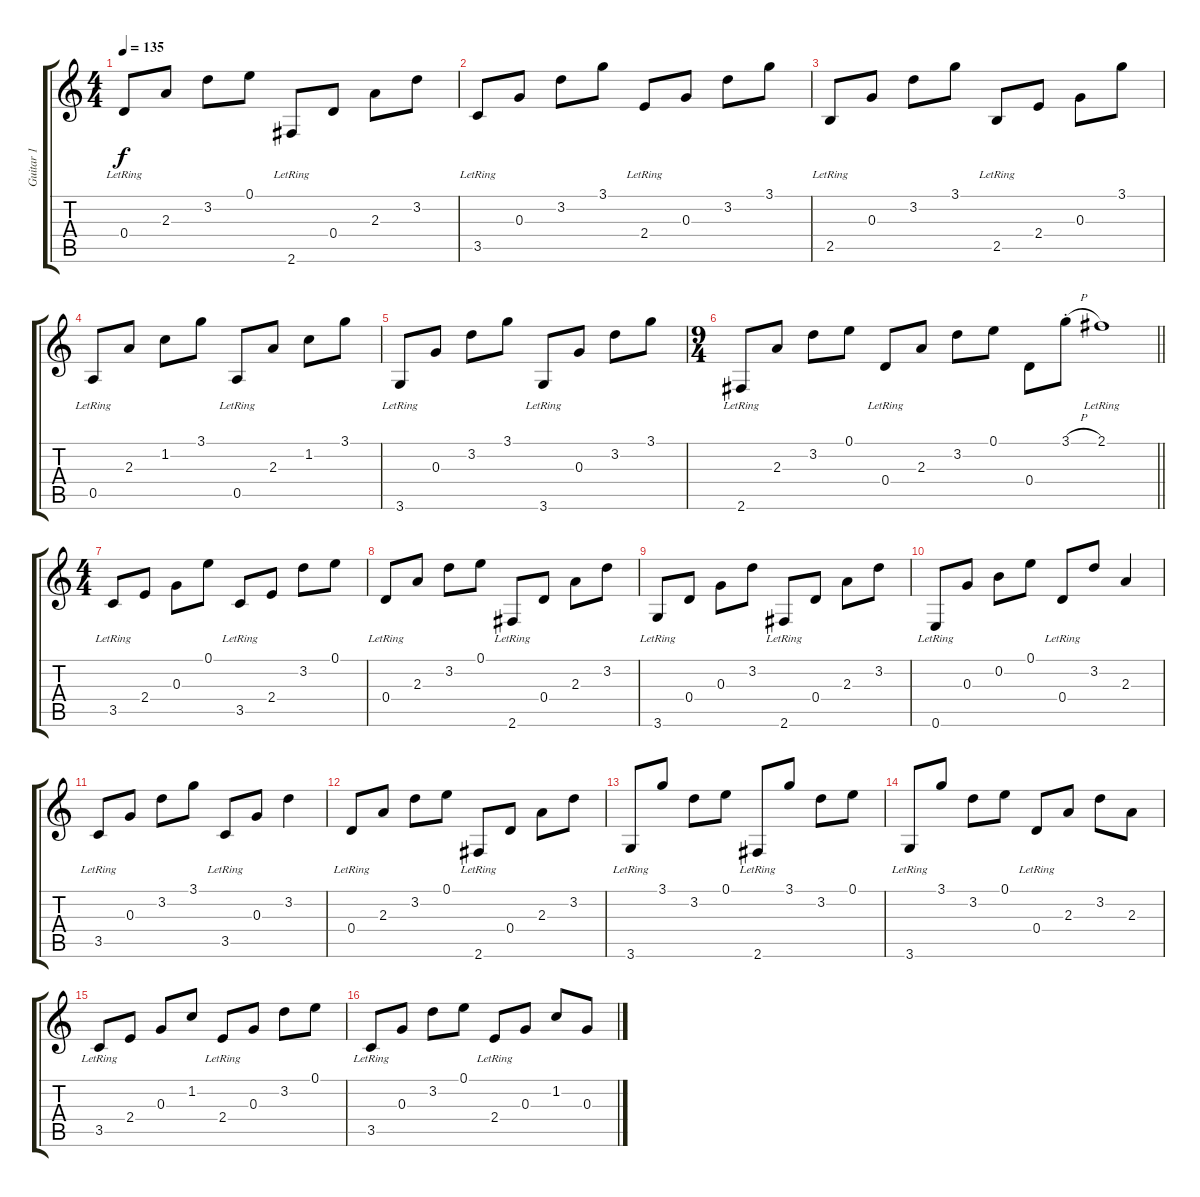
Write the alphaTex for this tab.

\track ("Guitar 1" "Guitar 1") {instrument acousticguitarnylon}
\staff {score tabs}
\tuning (E4 B3 G3 D3 A2 E2) {hide}
\ts (4 4)
\tempo 135
\clef g2
\ks c
0.4{lr}.8{dy f} 2.3.8 3.2.8 0.1.8 2.6{lr}.8 0.4.8 2.3.8 3.2.8 |
3.5{lr}.8 0.3.8 3.2.8 3.1.8 2.4{lr}.8 0.3.8 3.2.8 3.1.8 |
2.5{lr}.8 0.3.8 3.2.8 3.1.8 2.5{lr}.8 2.4.8 0.3.8 3.1.8 |
0.5{lr}.8 2.3.8 1.2.8 3.1.8 0.5{lr}.8 2.3.8 1.2.8 3.1.8 |
3.6{lr}.8 0.3.8 3.2.8 3.1.8 3.6{lr}.8 0.3.8 3.2.8 3.1.8 |
\ts (9 4)
\barLineRight lightlight
2.6{lr}.8 2.3.8 3.2.8 0.1.8 0.4{lr}.8 2.3.8 3.2.8 0.1.8 0.4.8 3.1{h st}.8 2.1{lr}.1 |
\ts (4 4)
3.5{lr}.8 2.4.8 0.3.8 0.1.8 3.5{lr}.8 2.4.8 3.2.8 0.1.8 |
0.4{lr}.8 2.3.8 3.2.8 0.1.8 2.6{lr}.8 0.4.8 2.3.8 3.2.8 |
3.6{lr}.8 0.4.8 0.3.8 3.2.8 2.6{lr}.8 0.4.8 2.3.8 3.2.8 |
0.6{lr}.8 0.3.8 0.2.8 0.1.8 0.4{lr}.8 3.2.8 2.3.4 |
3.5{lr}.8 0.3.8 3.2.8 3.1.8 3.5{lr}.8 0.3.8 3.2.4 |
0.4{lr}.8 2.3.8 3.2.8 0.1.8 2.6{lr}.8 0.4.8 2.3.8 3.2.8 |
3.6{lr}.8 3.1.8 3.2.8 0.1.8 2.6{lr}.8 3.1.8 3.2.8 0.1.8 |
3.6{lr}.8 3.1.8 3.2.8 0.1.8 0.4{lr}.8 2.3.8 3.2.8 2.3.8 |
3.5{lr}.8 2.4.8 0.3.8 1.2.8 2.4{lr}.8 0.3.8 3.2.8 0.1.8 |
3.5{lr}.8 0.3.8 3.2.8 0.1.8 2.4{lr}.8 0.3.8 1.2.8 0.3.8
